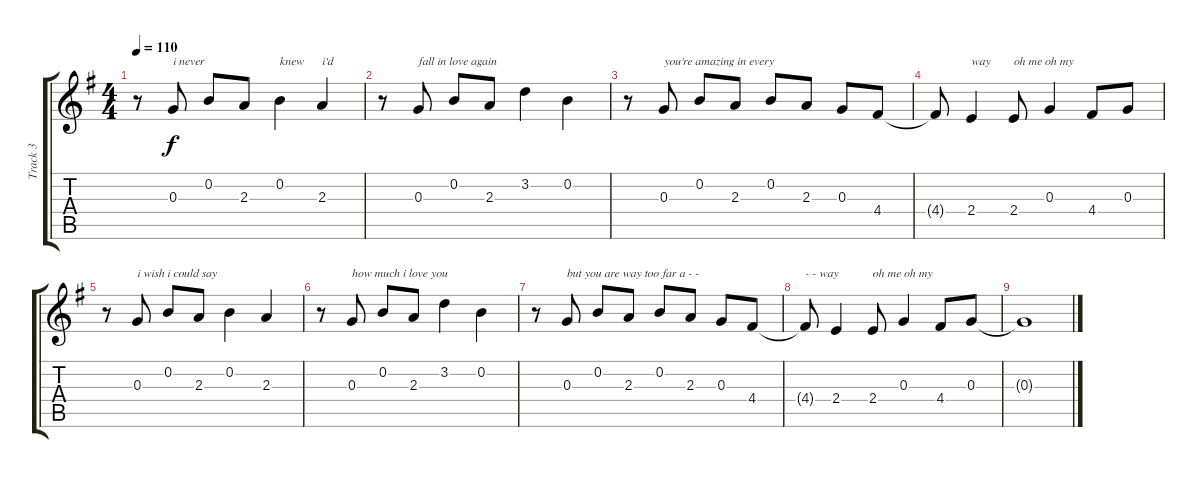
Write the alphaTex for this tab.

\track ("Track 3" "Track 3") {instrument acousticguitarnylon}
\staff {score tabs}
\tuning (E4 B3 G3 D3 A2 E2) {hide}
\ts (4 4)
\tempo 110
\clef g2
\ks g
r.8{dy f} 0.3.8{txt "i never"} 0.2.8 2.3.8 0.2.4{txt "knew"} 2.3.4{txt "i'd"} |
r.8 0.3.8{txt "fall in love again"} 0.2.8 2.3.8 3.2.4 0.2.4 |
r.8 0.3.8{txt "you're amazing in every"} 0.2.8 2.3.8 0.2.8 2.3.8 0.3.8 4.4.8 |
4.4{t}.8 2.4.4{txt "way"} 2.4.8{txt "oh me oh my"} 0.3.4 4.4.8 0.3.8 |
r.8 0.3.8{txt "i wish i could say"} 0.2.8 2.3.8 0.2.4 2.3.4 |
r.8 0.3.8{txt "how much i love you"} 0.2.8 2.3.8 3.2.4 0.2.4 |
r.8 0.3.8{txt "but you are way too far a - -"} 0.2.8 2.3.8 0.2.8 2.3.8 0.3.8 4.4.8 |
4.4{t}.8{txt "- - way"} 2.4.4 2.4.8{txt "oh me oh my"} 0.3.4 4.4.8 0.3.8 |
0.3{t}.1
